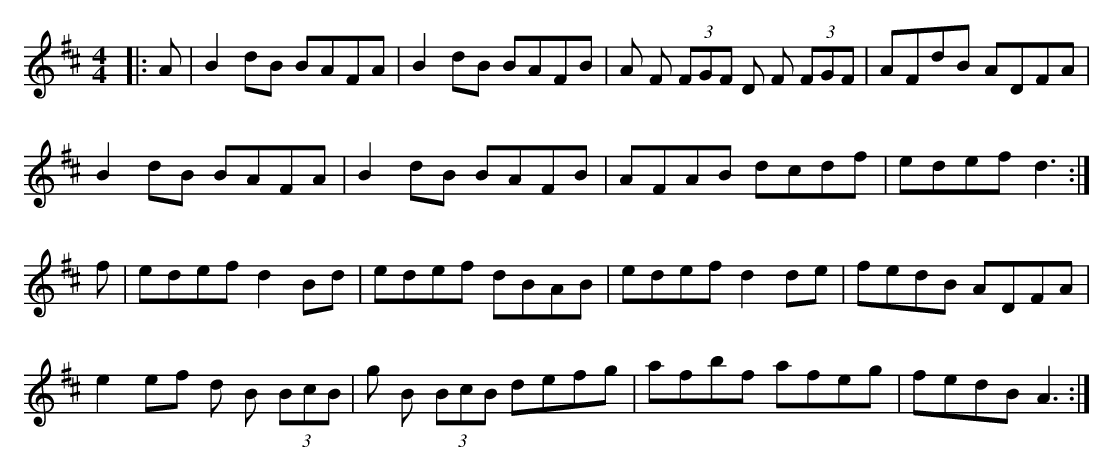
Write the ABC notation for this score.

X:1
M:4/4
K:D
|:A|B2 dB BAFA|B2 dB BAFB|A F (3FGF D F (3FGF|AFdB ADFA|
B2 dB BAFA|B2 dB BAFB|AFAB dcdf|edef d3:|
f| edef d2 Bd|edef dBAB| edef d2de|fedB ADFA|
 e2ef d B (3BcB|g B (3BcB defg|afbf afeg|fedB A3:|
